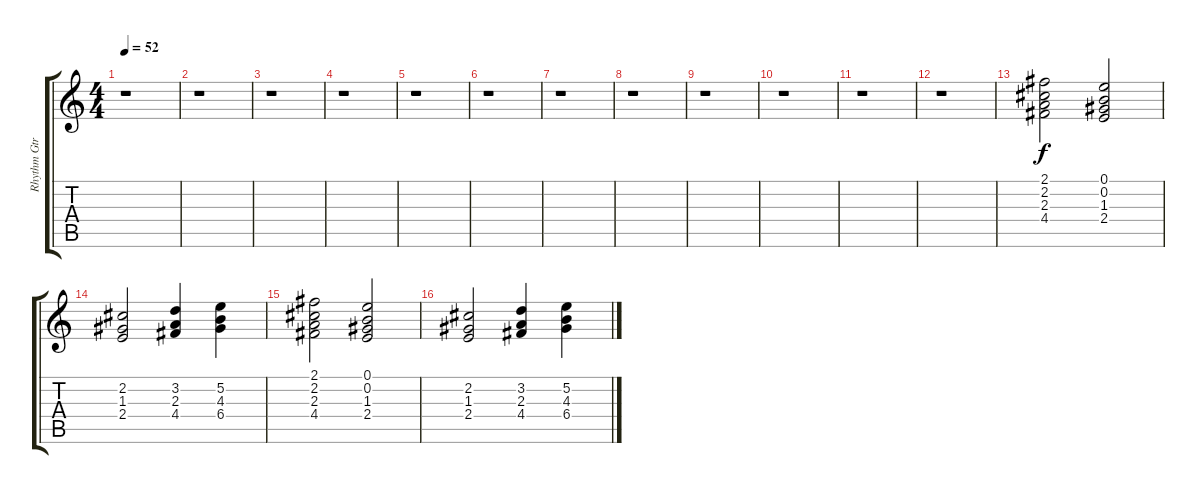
\track ("Rhythm Gtr." "Rhythm Gtr") {instrument overdrivenguitar}
\staff {score tabs}
\tuning (E4 B3 G3 D3 A2 E2) {hide}
\ts (4 4)
\tempo 52
\clef g2
\ks c
r.1{dy f} |
r.1 |
r.1 |
r.1 |
r.1 |
r.1 |
r.1 |
r.1 |
r.1 |
r.1 |
r.1 |
r.1 |
(2.1 2.2 2.3 4.4).2 (0.1 0.2 1.3 2.4).2 |
(2.2 1.3 2.4).2 (3.2 2.3 4.4).4 (5.2 4.3 6.4).4 |
(2.1 2.2 2.3 4.4).2 (0.1 0.2 1.3 2.4).2 |
(2.2 1.3 2.4).2 (3.2 2.3 4.4).4 (5.2 4.3 6.4).4
